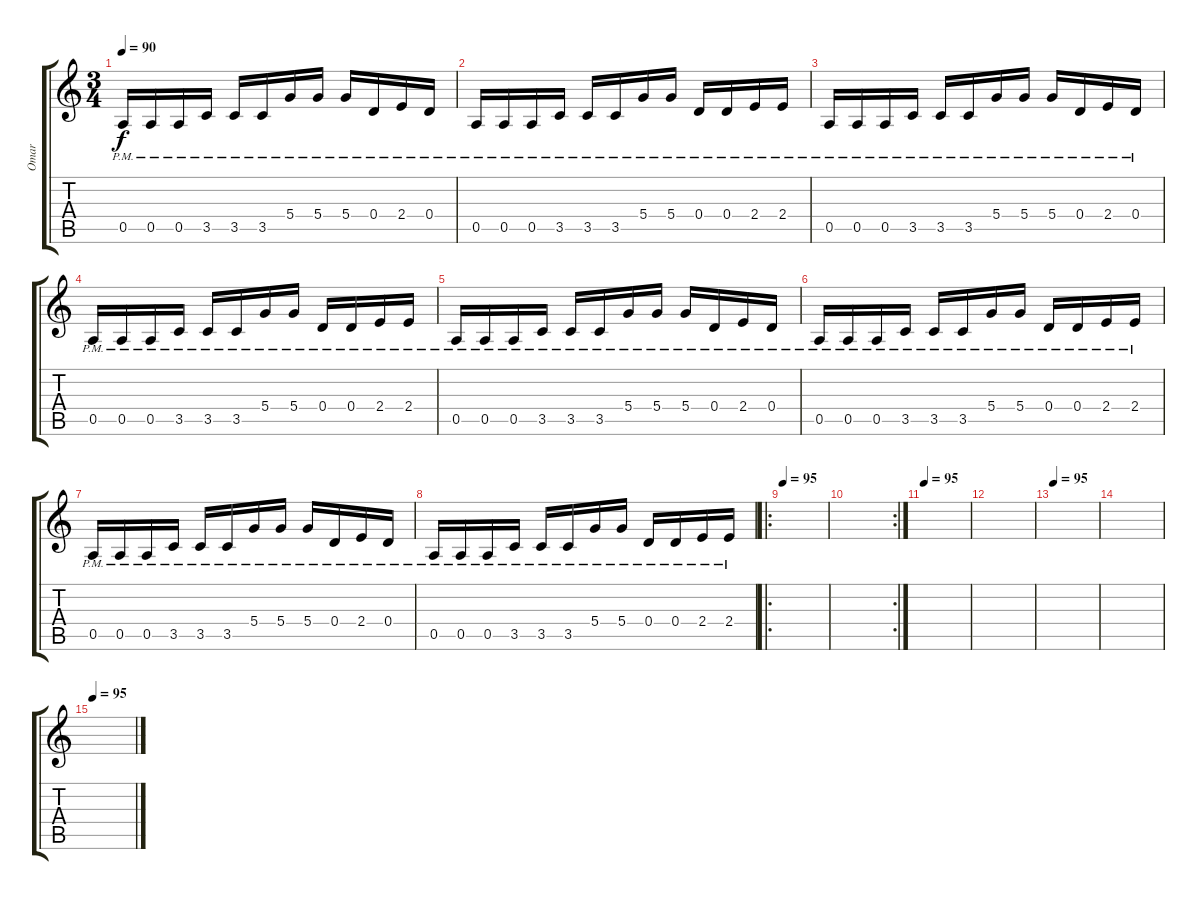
\track ("Omar" "Omar") {instrument electricguitarclean}
\staff {score tabs}
\tuning (E4 B3 G3 D3 A2 E2) {hide}
\ts (3 4)
\tempo 90
\clef g2
\ks c
0.5{pm}.16{dy f volume 15 balance 8 instrument electricguitarmuted} 0.5{pm}.16 0.5{pm}.16 3.5{pm}.16 3.5{pm}.16 3.5{pm}.16 5.4{pm}.16 5.4{pm}.16 5.4{pm}.16 0.4{pm}.16 2.4{pm}.16 0.4{pm}.16 |
0.5{pm}.16 0.5{pm}.16 0.5{pm}.16 3.5{pm}.16 3.5{pm}.16 3.5{pm}.16 5.4{pm}.16 5.4{pm}.16 0.4{pm}.16 0.4{pm}.16 2.4{pm}.16 2.4{pm}.16 |
0.5{pm}.16 0.5{pm}.16 0.5{pm}.16 3.5{pm}.16 3.5{pm}.16 3.5{pm}.16 5.4{pm}.16 5.4{pm}.16 5.4{pm}.16 0.4{pm}.16 2.4{pm}.16 0.4{pm}.16 |
0.5{pm}.16 0.5{pm}.16 0.5{pm}.16 3.5{pm}.16 3.5{pm}.16 3.5{pm}.16 5.4{pm}.16 5.4{pm}.16 0.4{pm}.16 0.4{pm}.16 2.4{pm}.16 2.4{pm}.16 |
0.5{pm}.16 0.5{pm}.16 0.5{pm}.16 3.5{pm}.16 3.5{pm}.16 3.5{pm}.16 5.4{pm}.16 5.4{pm}.16 5.4{pm}.16 0.4{pm}.16 2.4{pm}.16 0.4{pm}.16 |
0.5{pm}.16 0.5{pm}.16 0.5{pm}.16 3.5{pm}.16 3.5{pm}.16 3.5{pm}.16 5.4{pm}.16 5.4{pm}.16 0.4{pm}.16 0.4{pm}.16 2.4{pm}.16 2.4{pm}.16 |
0.5{pm}.16 0.5{pm}.16 0.5{pm}.16 3.5{pm}.16 3.5{pm}.16 3.5{pm}.16 5.4{pm}.16 5.4{pm}.16 5.4{pm}.16 0.4{pm}.16 2.4{pm}.16 0.4{pm}.16 |
0.5{pm}.16 0.5{pm}.16 0.5{pm}.16 3.5{pm}.16 3.5{pm}.16 3.5{pm}.16 5.4{pm}.16 5.4{pm}.16 0.4{pm}.16 0.4{pm}.16 2.4{pm}.16 2.4{pm}.16 |
\ro
\tempo 95
|
\rc 2
|
\tempo 95
|
|
\tempo 95
|
|
\tempo 95
